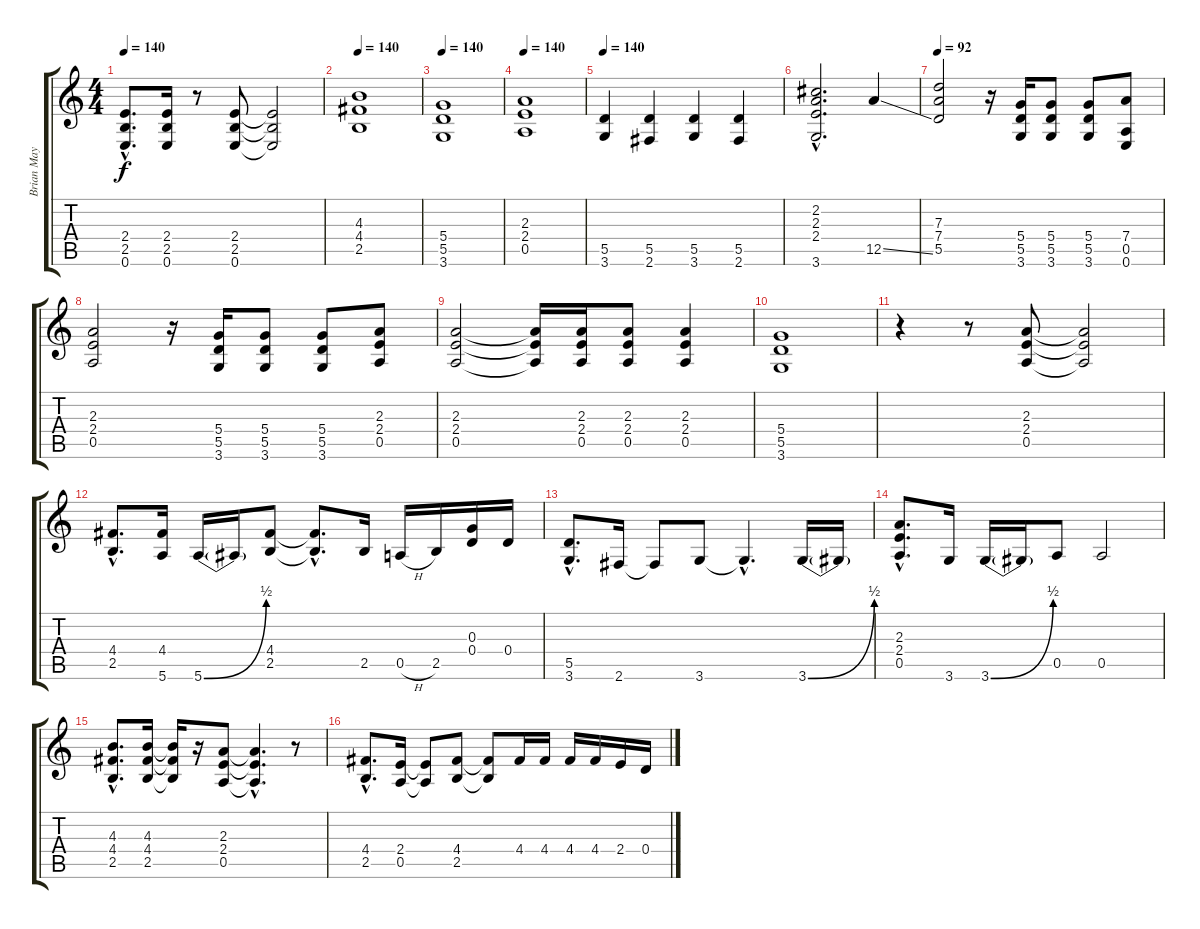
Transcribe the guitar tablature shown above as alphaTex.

\track ("Brian May Gtr 3" "Brian May ") {instrument distortionguitar}
\staff {score tabs}
\tuning (E4 B3 G3 D3 A2 E2) {hide}
\ts (4 4)
\tempo 140
\clef g2
\ks c
(2.4{hac} 2.5{hac} 0.6{hac}).8{d dy f} (2.4 2.5 0.6).16 r.8 (2.4 2.5 0.6).8 (2.4{t} 2.5{t} 0.6{t}).2 |
\tempo 140
(4.3 4.4 2.5).1 |
\tempo 140
(5.4 5.5 3.6).1 |
\tempo 140
(2.3 2.4 0.5).1 |
\tempo 140
(5.5 3.6).4 (5.5 2.6).4 (5.5 3.6).4 (5.5 2.6).4 |
(2.2{hac} 2.3{hac} 2.4{hac} 3.6{hac}).2{d} 12.5{ss}.4 |
\tempo 92
(7.3 7.4 5.5).2 r.16 (5.4 5.5 3.6).16 (5.4 5.5 3.6).8 (5.4 5.5 3.6).8 (7.4 0.5 0.6).8 |
(2.3 2.4 0.5).2 r.16 (5.4 5.5 3.6).16 (5.4 5.5 3.6).8 (5.4 5.5 3.6).8 (2.3 2.4 0.5).8 |
(2.3 2.4 0.5).2 (2.3{t} 2.4{t} 0.5{t}).16 (2.3 2.4 0.5).16 (2.3 2.4 0.5).8 (2.3 2.4 0.5).4 |
(5.4 5.5 3.6).1 |
r.4 r.8 (2.3 2.4 0.5).8 (2.3{t} 2.4{t} 0.5{t}).2 |
(4.4{hac} 2.5{hac}).8{d} (4.4 5.6).16 5.6{be (bend 0 0 60 2)}.16 5.6{t}.16 (4.4 2.5).8 (4.4{hac t} 2.5{hac t}).8{d} 2.5.16 0.5{h}.16 2.5.16 (0.3 0.4).16 0.4.16 |
(5.5{hac} 3.6{hac}).8{d} 2.6.16 2.6{t}.8 3.6.8 3.6{hac t}.4{d} 3.6{be (bend 0 0 60 2)}.16 3.6{t}.16 |
(2.3{hac} 2.4{hac} 0.5{hac}).8{d} 3.6.16 3.6{be (bend 0 0 60 2)}.16 3.6{t}.16 0.5.8 0.5.2 |
(4.3{hac} 4.4{hac} 2.5{hac}).8{d} (4.3 4.4 2.5).16 (4.3{t} 4.4{t} 2.5{t}).16 r.16 (2.3 2.4 0.5).8 (2.3{hac t} 2.4{hac t} 0.5{hac t}).4{d} r.8 |
(4.4{hac} 2.5{hac}).8{d} (2.4 0.5).16 (2.4{t} 0.5{t}).8 (4.4 2.5).8 (4.4{t} 2.5{t}).8 4.4.16 4.4.16 4.4.16 4.4.16 2.4.16 0.4.16
